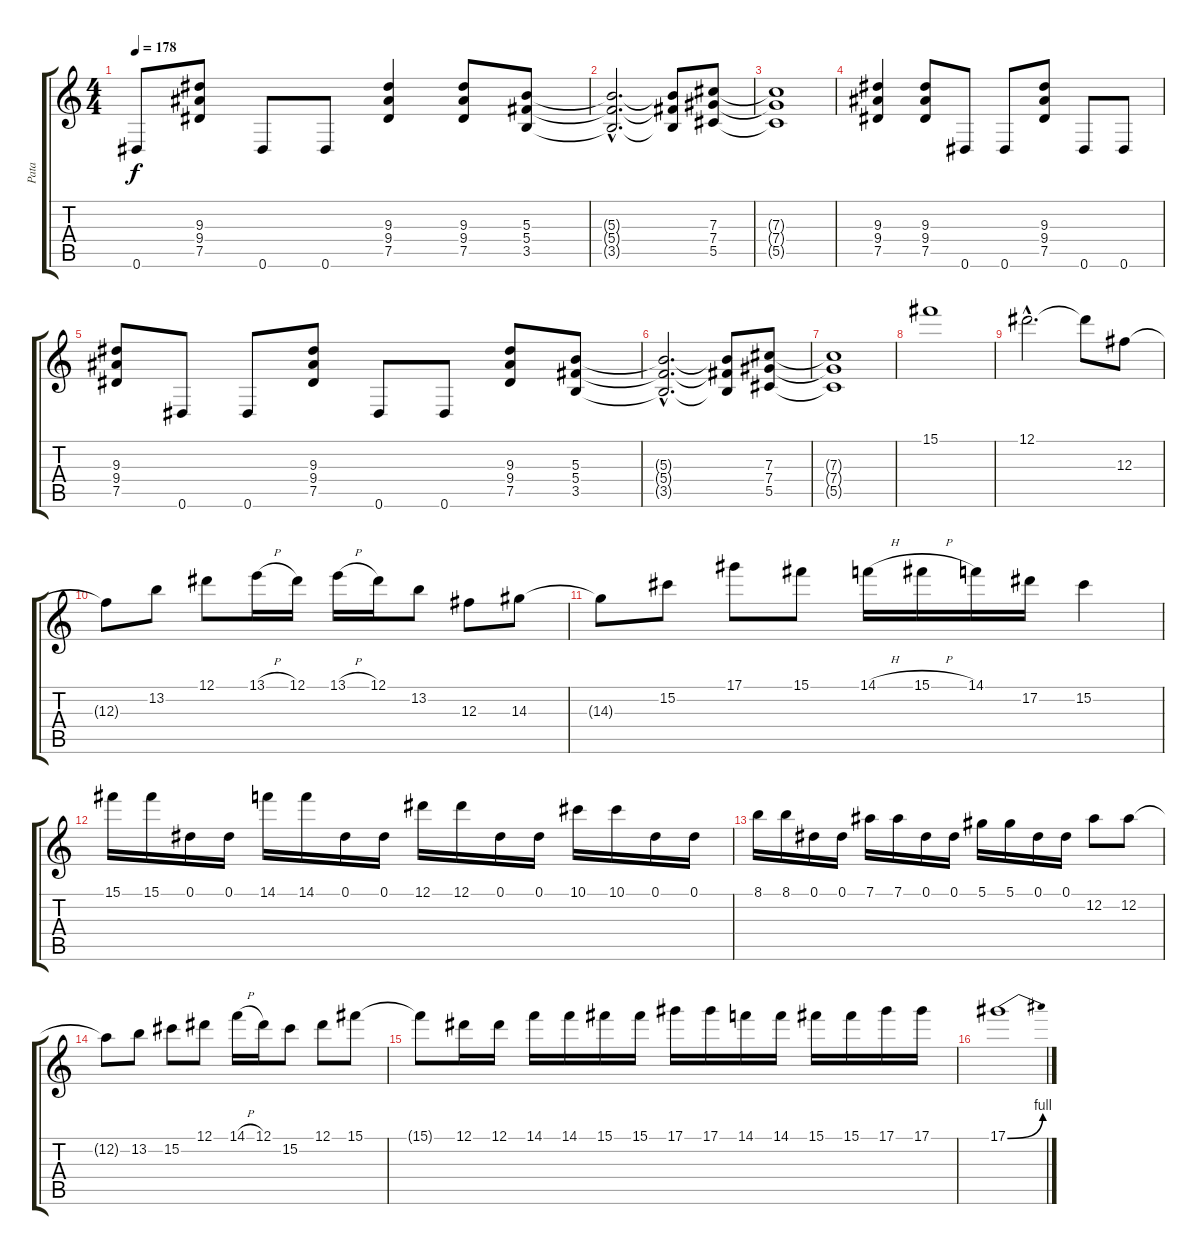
\track ("Pata" "Pata") {instrument distortionguitar}
\staff {score tabs}
\tuning (Eb4 Bb3 Gb3 Db3 Ab2 Eb2) {hide}
\ts (4 4)
\tempo 178
\clef g2
\ks c
0.6.8{dy f} (9.3 9.4 7.5).8 0.6.8 0.6.8 (9.3 9.4 7.5).4 (9.3 9.4 7.5).8 (5.3 5.4 3.5).8 |
(5.3{hac t} 5.4{hac t} 3.5{hac t}).2{d} (5.3{t} 5.4{t} 3.5{t}).8 (7.3 7.4 5.5).8 |
(7.3{t} 7.4{t} 5.5{t}).1 |
(9.3 9.4 7.5).4 (9.3 9.4 7.5).8 0.6.8 0.6.8 (9.3 9.4 7.5).8 0.6.8 0.6.8 |
(9.3 9.4 7.5).8 0.6.8 0.6.8 (9.3 9.4 7.5).8 0.6.8 0.6.8 (9.3 9.4 7.5).8 (5.3 5.4 3.5).8 |
(5.3{hac t} 5.4{hac t} 3.5{hac t}).2{d} (5.3{t} 5.4{t} 3.5{t}).8 (7.3 7.4 5.5).8 |
(7.3{t} 7.4{t} 5.5{t}).1 |
15.1.1 |
12.1{hac}.2{d} 12.1{t}.8 12.3.8 |
12.3{t}.8 13.2.8 12.1.8 13.1{h}.16 12.1.16 13.1{h}.16 12.1.16 13.2.8 12.3.8 14.3.8 |
14.3{t}.8 15.2.8 17.1.8 15.1.8 14.1{h}.16 15.1{h}.16 14.1.16 17.2.16 15.2.4 |
15.1.16 15.1.16 0.1.16 0.1.16 14.1.16 14.1.16 0.1.16 0.1.16 12.1.16 12.1.16 0.1.16 0.1.16 10.1.16 10.1.16 0.1.16 0.1.16 |
8.1.16 8.1.16 0.1.16 0.1.16 7.1.16 7.1.16 0.1.16 0.1.16 5.1.16 5.1.16 0.1.16 0.1.16 12.2.8 12.2.8 |
12.2{t}.8 13.2.8 15.2.8 12.1.8 14.1{h}.16 12.1.16 15.2.8 12.1.8 15.1.8 |
15.1{t}.8 12.1.16 12.1.16 14.1.16 14.1.16 15.1.16 15.1.16 17.1.16 17.1.16 14.1.16 14.1.16 15.1.16 15.1.16 17.1.16 17.1.16 |
17.1{be (bend 0 0 60 4)}.1
